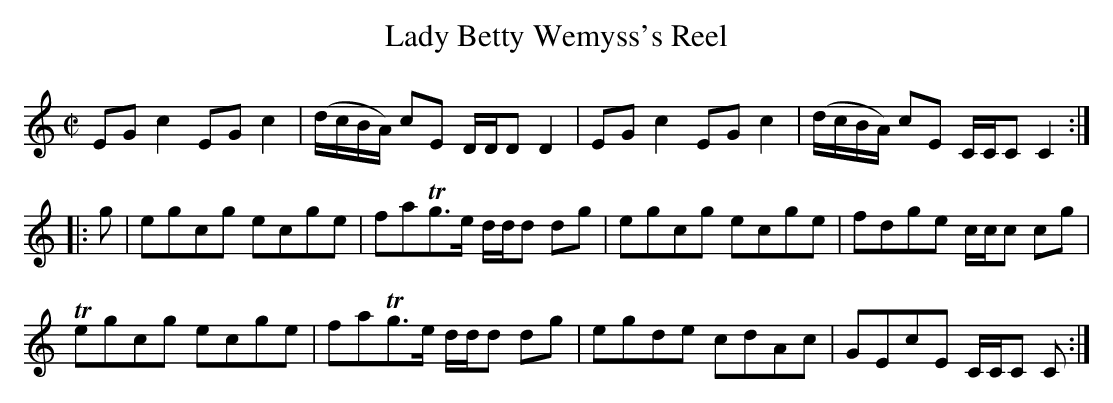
X:1
T:Lady Betty Wemyss's Reel
M:C|
L:1/8
K:C
EGc2 EGc2|(d/c/B/A/) cE D/D/D D2|EG c2 EGc2|(d/c/B/A/) cE C/C/C C2:|
|:g|egcg ecge|faTg>e d/d/d dg|egcg ecge|fdge c/c/c cg|
Tegcg ecge|faTg>e d/d/d dg|egde cdAc|GEcE C/C/C C:|]
